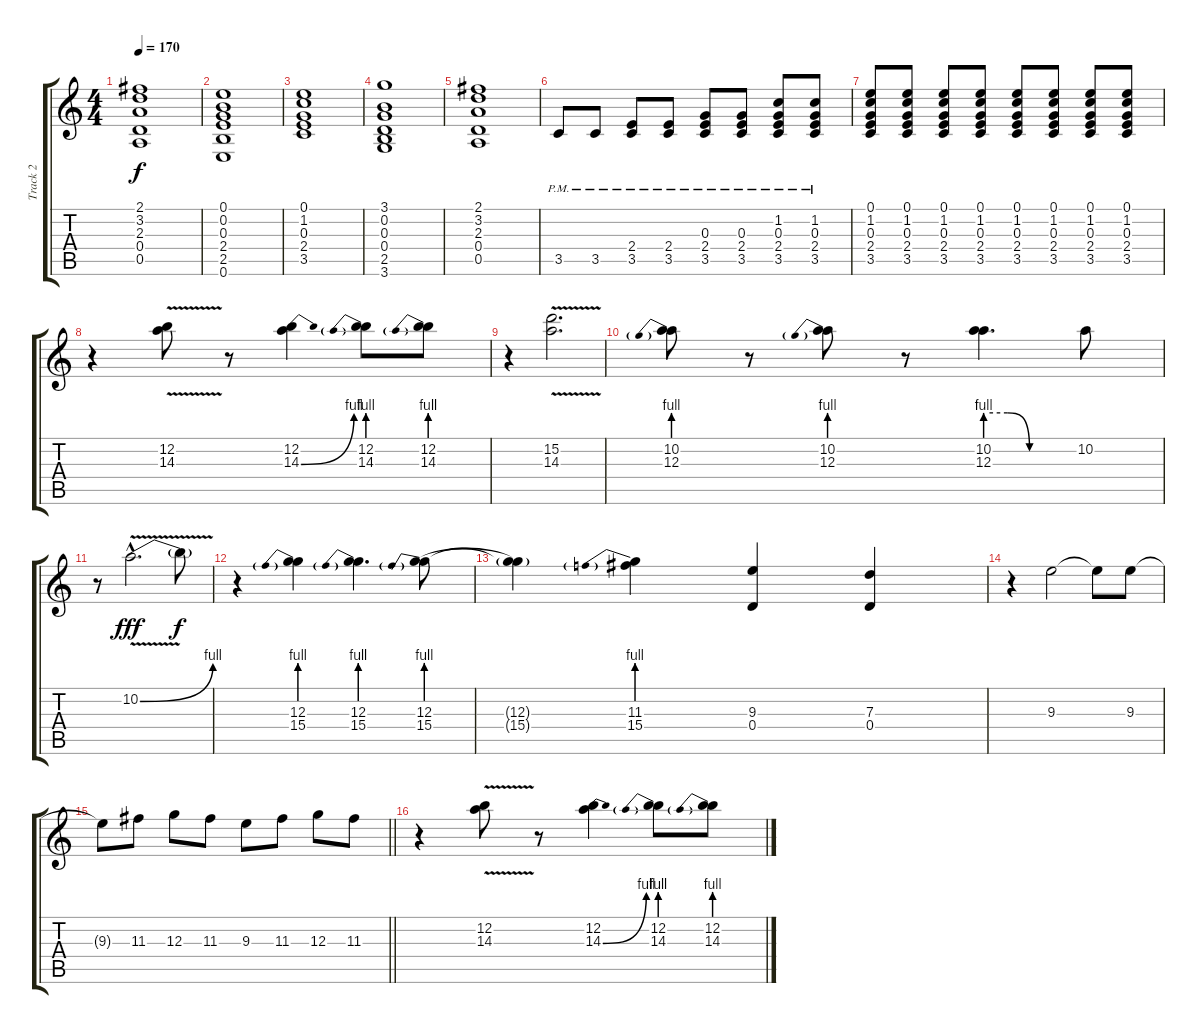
\track ("Track 2" "Track 2") {instrument overdrivenguitar}
\staff {score tabs}
\tuning (E4 B3 G3 D3 A2 E2) {hide}
\ts (4 4)
\tempo 170
\clef g2
\ks c
(2.1 3.2 2.3 0.4 0.5).1{dy f} |
(0.1 0.2 0.3 2.4 2.5 0.6).1 |
(0.1 1.2 0.3 2.4 3.5).1 |
(3.1 0.2 0.3 0.4 2.5 3.6).1 |
(2.1 3.2 2.3 0.4 0.5).1 |
3.5{pm}.8 3.5{pm}.8 (2.4{pm} 3.5{pm}).8 (2.4{pm} 3.5{pm}).8 (0.3{pm} 2.4{pm} 3.5{pm}).8 (0.3{pm} 2.4{pm} 3.5{pm}).8 (1.2{pm} 0.3{pm} 2.4{pm} 3.5{pm}).8 (1.2{pm} 0.3{pm} 2.4{pm} 3.5{pm}).8 |
(0.1 1.2 0.3 2.4 3.5).8 (0.1 1.2 0.3 2.4 3.5).8 (0.1 1.2 0.3 2.4 3.5).8 (0.1 1.2 0.3 2.4 3.5).8 (0.1 1.2 0.3 2.4 3.5).8 (0.1 1.2 0.3 2.4 3.5).8 (0.1 1.2 0.3 2.4 3.5).8 (0.1 1.2 0.3 2.4 3.5).8 |
r.4 (12.2{v} 14.3{v}).8 r.8 (12.2 14.3{be (bend 0 0 60 4)}).4 (12.2 14.3{be (prebend 0 4 60 4)}).8 (12.2 14.3{be (prebend 0 4 60 4)}).8 |
r.4 (15.2{v} 14.3{v}).2{d} |
(10.2 12.3{be (prebend 0 4 60 4)}).8 r.8 (10.2 12.3{be (prebend 0 4 60 4)}).8 r.8 (10.2 12.3{be (custom 0 4 15 4 30 0 60 0)}).4{d} 10.2.8 |
r.8 10.2{be (bend 0 0 60 4) v hac}.2{d dy fff} 10.2{t}.8{dy f} |
r.4 (12.3 15.4{be (prebend 0 4 60 4)}).4 (12.3 15.4{be (prebend 0 4 60 4)}).4{d} (12.3 15.4{be (prebend 0 4 60 4)}).8 |
(12.3{t} 15.4{t}).4 (11.3 15.4{be (prebend 0 4 60 4)}).4 (9.3 0.4).4 (7.3 0.4).4 |
r.4 9.3.2 9.3{t}.8 9.3.8 |
\barLineRight lightlight
9.3{t}.8 11.3.8 12.3.8 11.3.8 9.3.8 11.3.8 12.3.8 11.3.8 |
r.4 (12.2{v} 14.3{v}).8 r.8 (12.2 14.3{be (bend 0 0 60 4)}).4 (12.2 14.3{be (prebend 0 4 60 4)}).8 (12.2 14.3{be (prebend 0 4 60 4)}).8
